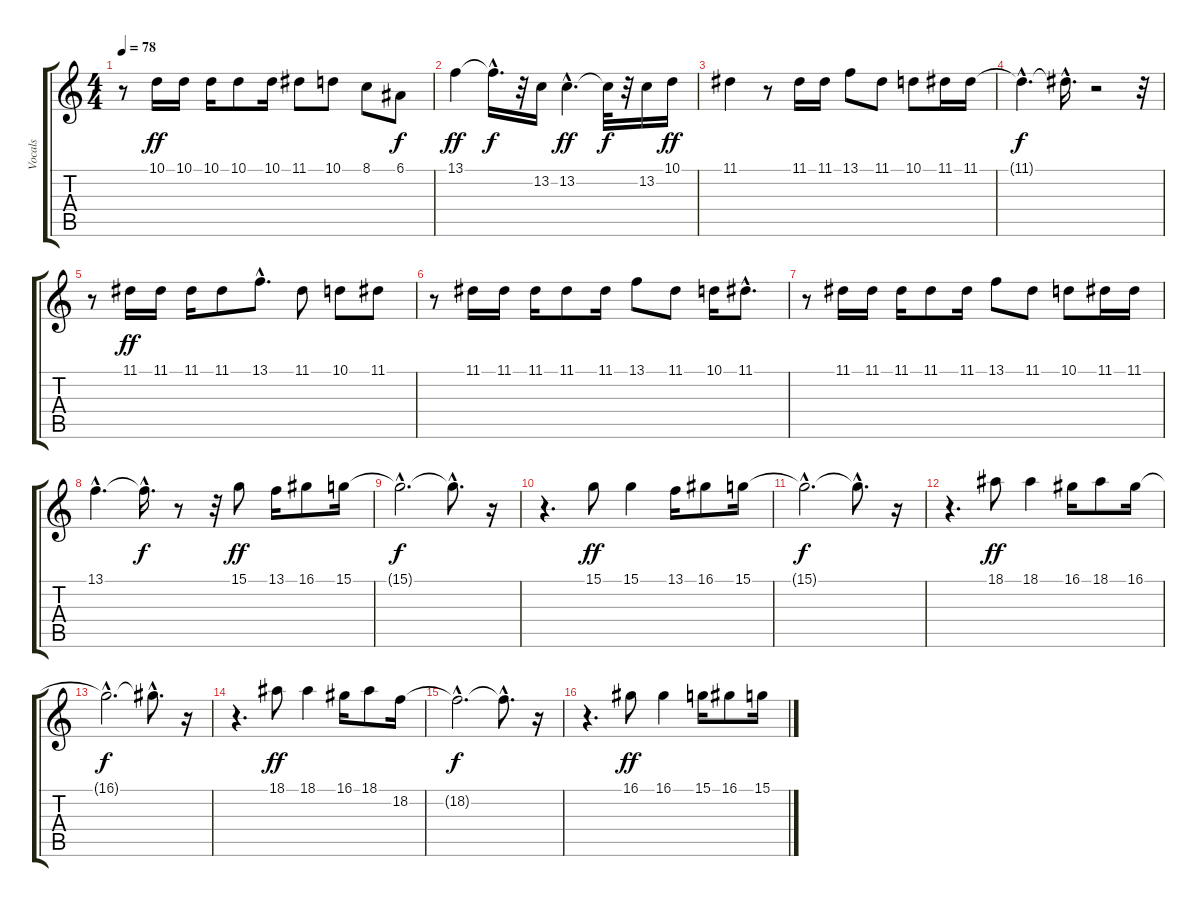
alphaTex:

\track ("Vocals" "Vocals") {instrument trumpet}
\staff {score tabs}
\tuning (E4 B3 G3 D3 A2 E2) {hide}
\ts (4 4)
\tempo 78
\clef g2
\ks c
r.8{dy f} 10.1.16{dy ff} 10.1.16 10.1.16 10.1.8 10.1.16 11.1.8 10.1.8 8.1.8 6.1.8{dy f} |
13.1.4{dy ff} 13.1{hac t}.16{d dy f} r.32 13.2.16 13.2{hac}.4{d dy ff} 13.2{t}.32{dy f} r.32 13.2.16 10.1.16{dy ff} |
11.1.4 r.8 11.1.16 11.1.16 13.1.8 11.1.8 10.1.8 11.1.16 11.1.16 |
11.1{hac t}.4{d dy f} 11.1{hac t}.16{d} r.2 r.32 |
r.8 11.1.16{dy ff} 11.1.16 11.1.16 11.1.8 13.1{hac}.8{d} 11.1.8 10.1.8 11.1.8 |
r.8 11.1.16 11.1.16 11.1.16 11.1.8 11.1.16 13.1.8 11.1.8 10.1.16 11.1{hac}.8{d} |
r.8 11.1.16 11.1.16 11.1.16 11.1.8 11.1.16 13.1.8 11.1.8 10.1.8 11.1.16 11.1.16 |
13.1{hac}.4{d} 13.1{hac t}.16{d dy f} r.8 r.32 15.1.8{dy ff} 13.1.16 16.1.8 15.1.16 |
15.1{hac t}.2{d dy f} 15.1{hac t}.8{d} r.16 |
r.4{d} 15.1.8{dy ff} 15.1.4 13.1.16 16.1.8 15.1.16 |
15.1{hac t}.2{d dy f} 15.1{hac t}.8{d} r.16 |
r.4{d} 18.1.8{dy ff} 18.1.4 16.1.16 18.1.8 16.1.16 |
16.1{hac t}.2{d dy f} 16.1{hac t}.8{d} r.16 |
r.4{d} 18.1.8{dy ff} 18.1.4 16.1.16 18.1.8 18.2.16 |
18.2{hac t}.2{d dy f} 18.2{hac t}.8{d} r.16 |
r.4{d} 16.1.8{dy ff} 16.1.4 15.1.16 16.1.8 15.1.16
